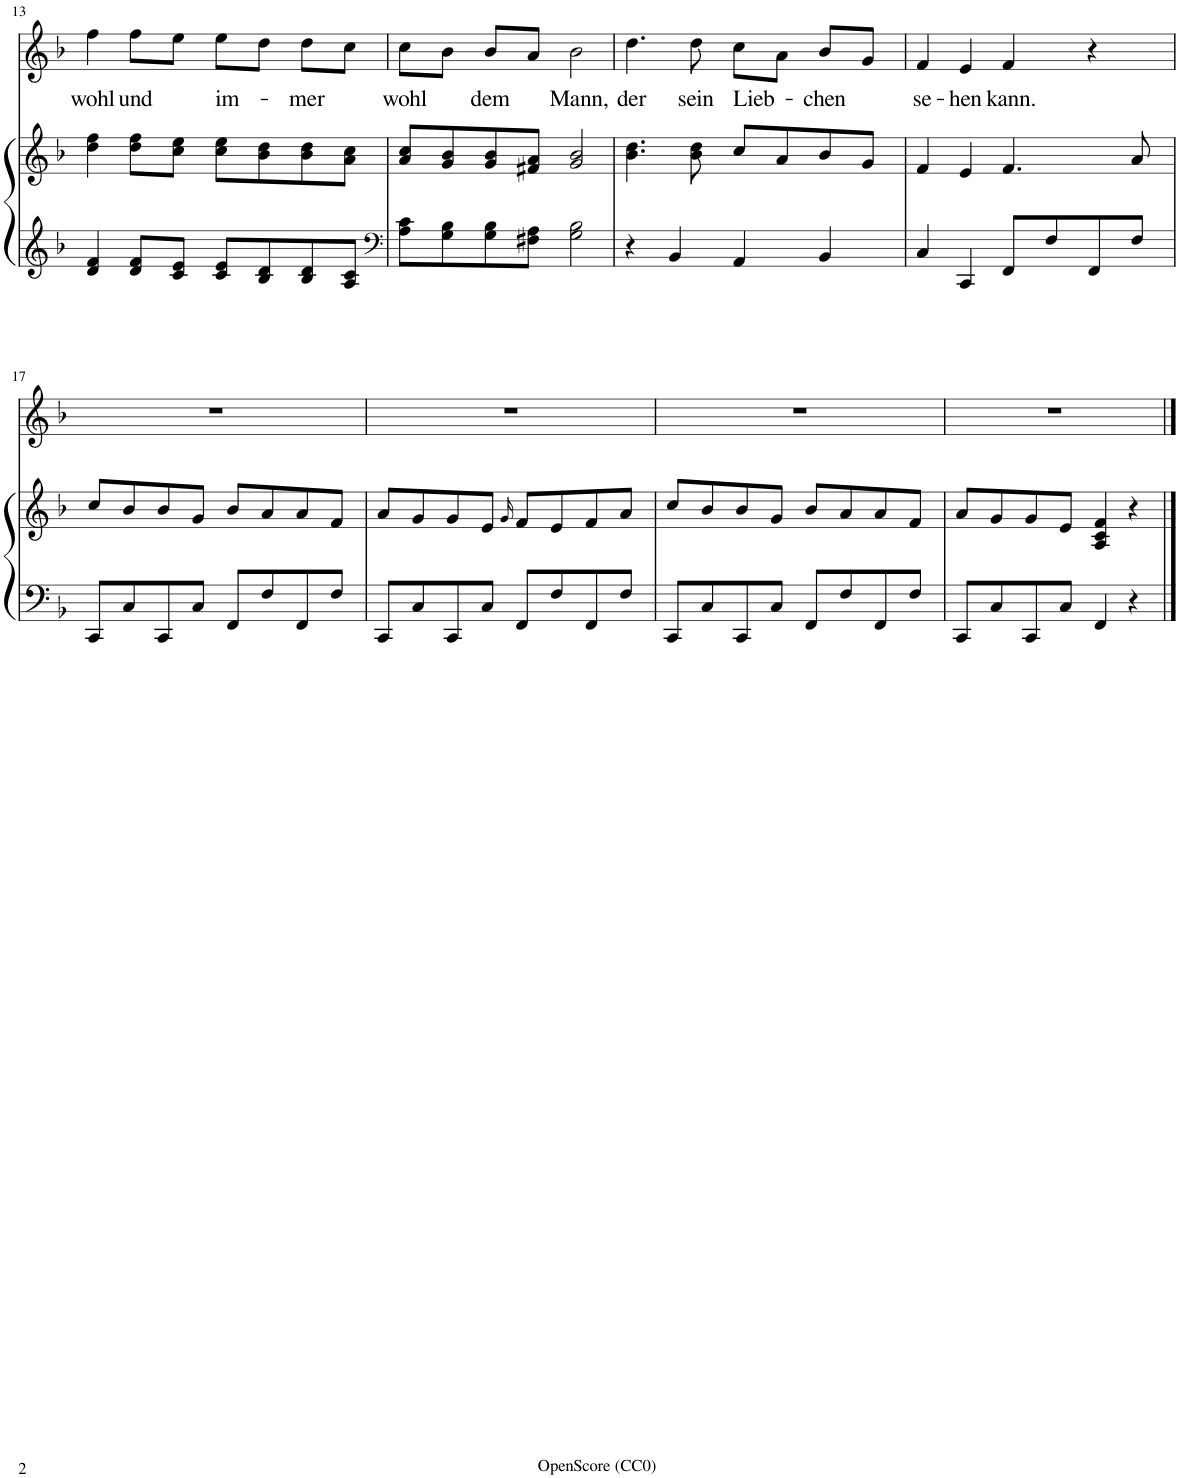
**kern	**kern	**kern	**text
*part2	*part2	*part1	*part1
*staff3	*staff2	*staff1	*staff1
*I"Pianoforte	*	*I"Singstimme Voice	*
*I'Pno	*	*	*
!!LO:PB:g=z
*clefG2	*clefG2	*clefG2	*
*k[b-]	*k[b-]	*k[b-]	*
*M4/4	*M4/4	*M4/4	*
*met(c)	*met(c)	*met(c)	*
=13	=13	=13	=13
!	!	!	!LO:LY:b
4d/ 4f/	4dd\ 4ff\	4ff\	wohl
!	!	!	!LO:LY:b
8d/ 8f/L	8dd\ 8ff\L	8ff\L	und
8c/ 8e/J	8cc\ 8ee\J	8ee\J	.
!	!	!	!LO:LY:b
8c/ 8e/L	8cc\ 8ee\L	8ee\L	im-
8B-/ 8d/	8b-\ 8dd\	8dd\J	.
!	!	!	!LO:LY:b
8B-/ 8d/	8b-\ 8dd\	8dd\L	-mer
8A/ 8c/J	8a\ 8cc\J	8cc\J	.
=14	=14	=14	=14
*clefF4	*	*	*
!	!	!	!LO:LY:b
8A\ 8c\L	8a/ 8cc/L	8cc\L	wohl
8G\ 8B-\	8g/ 8b-/	8b-\J	.
!	!	!	!LO:LY:b
8G\ 8B-\	8g/ 8b-/	8b-/L	dem
8F#X\ 8A\J	8f#X/ 8a/J	8a/J	.
!	!	!	!LO:LY:b
2G\ 2B-\	2g/ 2b-/	2b-\	Mann,
=15	=15	=15	=15
!	!	!	!LO:LY:b
4r	4.b-\ 4.dd\	4.dd\	der
4BB-/	.	.	.
!	!	!	!LO:LY:b
.	8b-\ 8dd\	8dd\	sein
!	!	!	!LO:LY:b
4AA/	8cc/L	8cc\L	Lieb-
.	8a/	8a\J	.
!	!	!	!LO:LY:b
4BB-/	8b-/	8b-/L	-chen
.	8g/J	8g/J	.
=16	=16	=16	=16
!	!	!	!LO:LY:b
4C/	4f/	4f/	se-
!	!	!	!LO:LY:b
4CC/	4e/	4e/	-hen
!	!	!	!LO:LY:b
8FF/L	4.f/	4f/	kann.
8F/	.	.	.
8FF/	.	4r	.
8F/J	8a/	.	.
!!LO:LB:g=z
=17	=17	=17	=17
8CC/L	8cc/L	1r	.
8C/	8b-/	.	.
8CC/	8b-/	.	.
8C/J	8g/J	.	.
8FF/L	8b-/L	.	.
8F/	8a/	.	.
8FF/	8a/	.	.
8F/J	8f/J	.	.
=18	=18	=18	=18
8CC/L	8a/L	1r	.
8C/	8g/	.	.
8CC/	8g/	.	.
8C/J	8e/J	.	.
.	16qg/	.	.
8FF/L	8f/L	.	.
8F/	8e/	.	.
8FF/	8f/	.	.
8F/J	8a/J	.	.
=19	=19	=19	=19
8CC/L	8cc/L	1r	.
8C/	8b-/	.	.
8CC/	8b-/	.	.
8C/J	8g/J	.	.
8FF/L	8b-/L	.	.
8F/	8a/	.	.
8FF/	8a/	.	.
8F/J	8f/J	.	.
=20	=20	=20	=20
8CC/L	8a/L	1r	.
8C/	8g/	.	.
8CC/	8g/	.	.
8C/J	8e/J	.	.
4FF/	4A/ 4c/ 4f/	.	.
4r	4r	.	.
==	==	==	==
*-	*-	*-	*-
